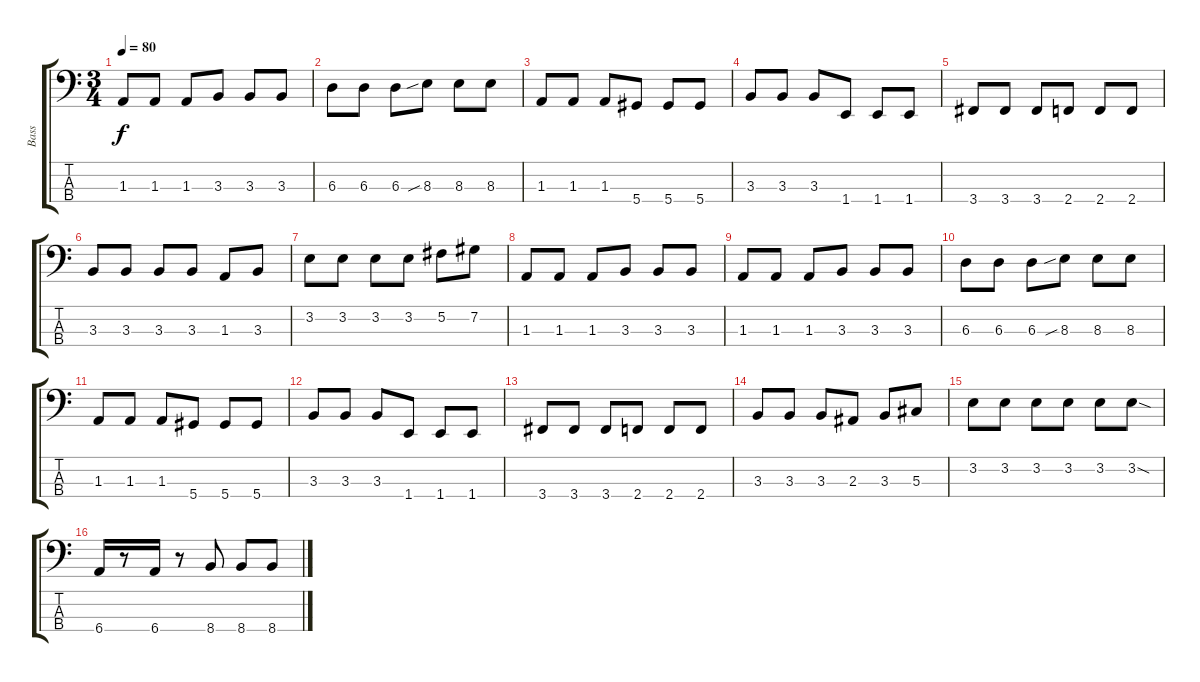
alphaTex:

\track ("Bass" "Bass") {instrument electricbassfinger}
\staff {score tabs}
\tuning (Gb2 Db2 Ab1 Eb1) {hide}
\ts (3 4)
\tempo 80
\clef f4
\ks c
1.3.8{dy f} 1.3.8 1.3.8 3.3.8 3.3.8 3.3.8 |
6.3.8 6.3.8 6.3.8 8.3{sib}.8 8.3.8 8.3.8 |
1.3.8 1.3.8 1.3.8 5.4.8 5.4.8 5.4.8 |
3.3.8 3.3.8 3.3.8 1.4.8 1.4.8 1.4.8 |
3.4.8 3.4.8 3.4.8 2.4.8 2.4.8 2.4.8 |
3.3.8 3.3.8 3.3.8 3.3.8 1.3.8 3.3.8 |
3.2.8 3.2.8 3.2.8 3.2.8 5.2.8 7.2.8 |
1.3.8 1.3.8 1.3.8 3.3.8 3.3.8 3.3.8 |
1.3.8 1.3.8 1.3.8 3.3.8 3.3.8 3.3.8 |
6.3.8 6.3.8 6.3.8 8.3{sib}.8 8.3.8 8.3.8 |
1.3.8 1.3.8 1.3.8 5.4.8 5.4.8 5.4.8 |
3.3.8 3.3.8 3.3.8 1.4.8 1.4.8 1.4.8 |
3.4.8 3.4.8 3.4.8 2.4.8 2.4.8 2.4.8 |
3.3.8 3.3.8 3.3.8 2.3.8 3.3.8 5.3.8 |
3.2.8 3.2.8 3.2.8 3.2.8 3.2.8 3.2{sod}.8 |
6.4.16 r.8 6.4.16 r.8 8.4.8 8.4.8 8.4.8
